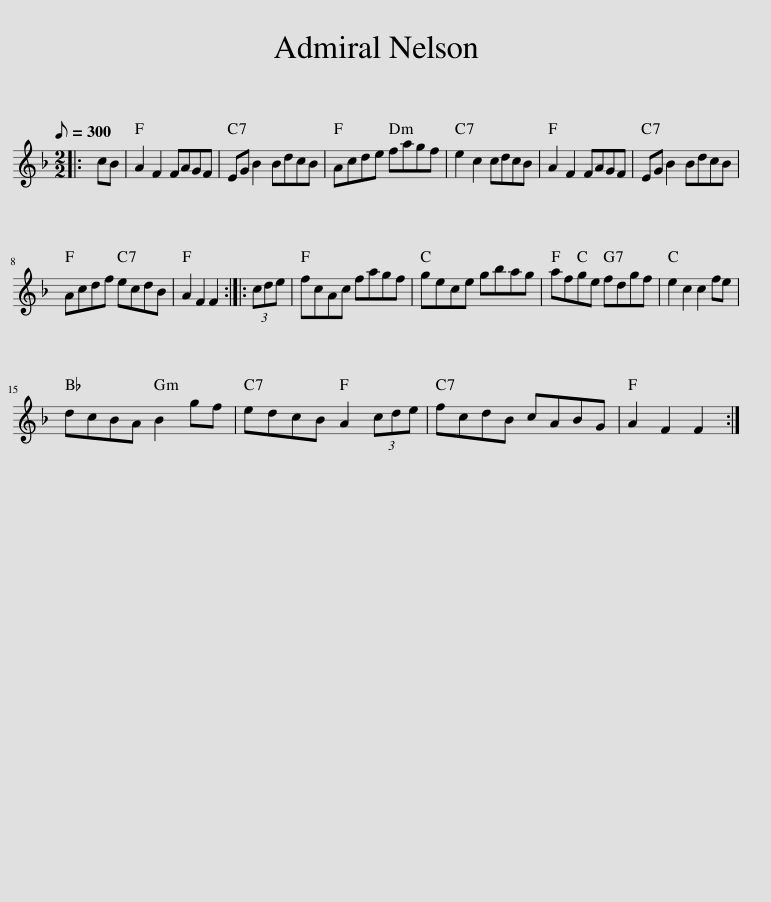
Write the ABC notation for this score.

X:1
L:1/8
Q:1/8=300
M:2/2
I:linebreak $
K:F
V:1 treble
V:1
|: cB | A2 F2 FAGF | EG B2 BdcB | Acde fagf | e2 c2 cdcB | %5
 A2 F2 FAGF | EG B2 BdcB |$ Acdf ecdB | A2 F2 F2 :: (3cde | %10
 fcAc fagf | gece gbag | afge fdgf | e2 c2 c2 fe |$ dcBA B2 gf | %15
 edcB A2 (3cde | fcdB cABG | A2 F2 F2 :| %18
